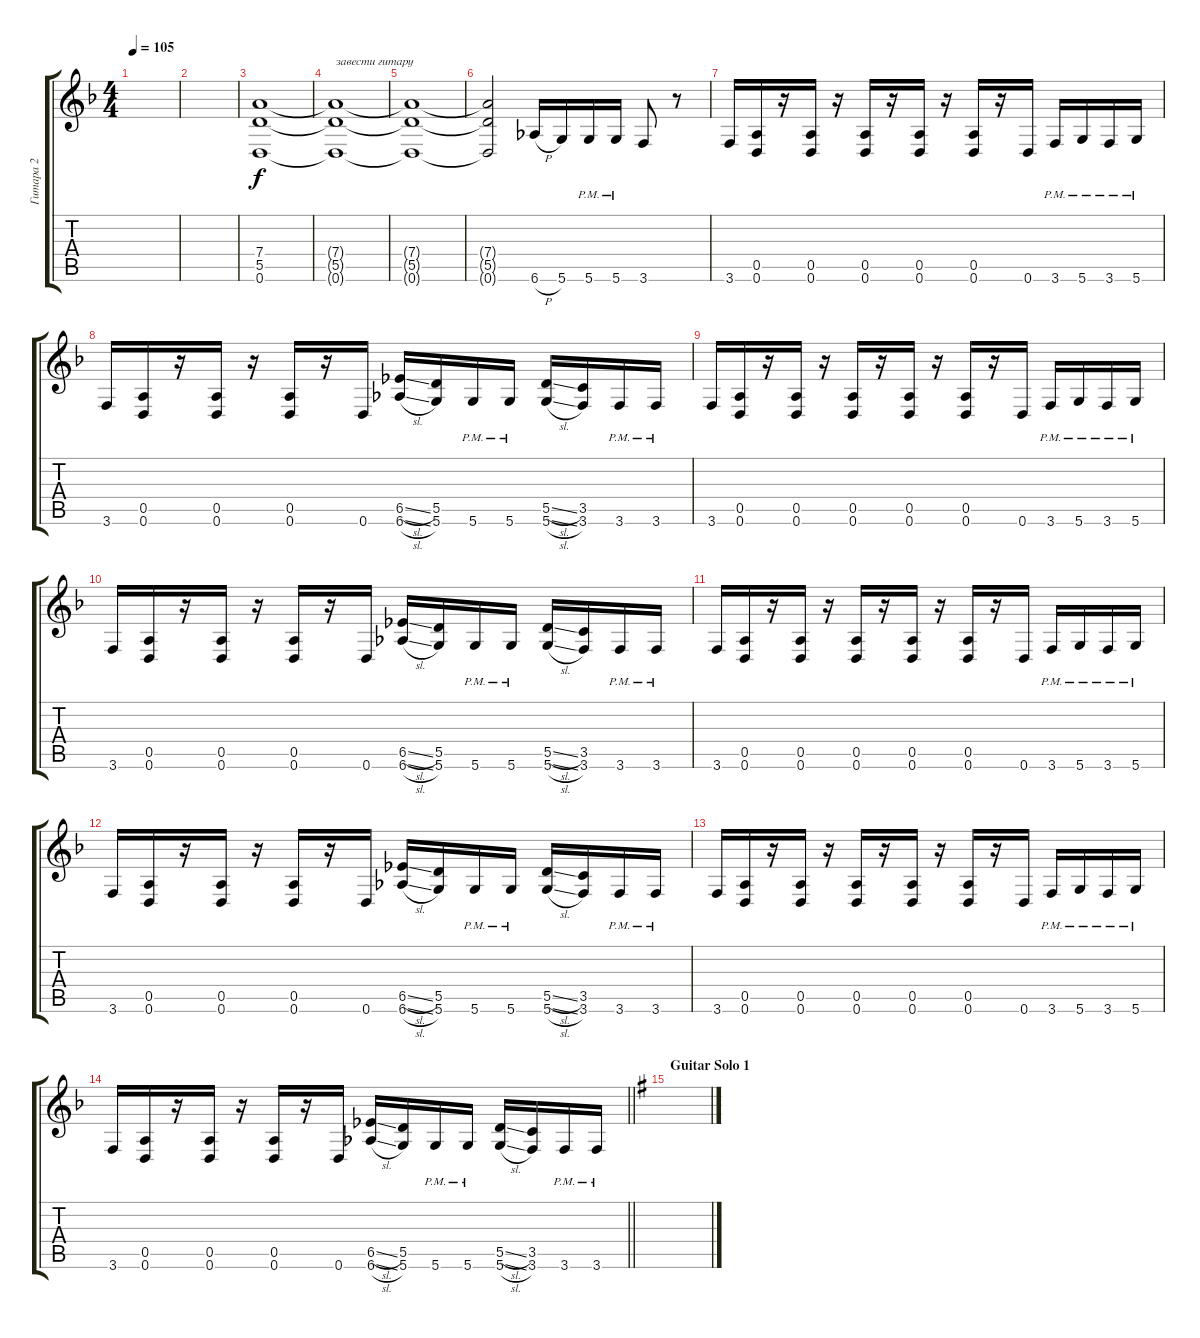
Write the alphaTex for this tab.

\track ("Гитара 2" "Гитара 2") {instrument distortionguitar}
\staff {score tabs}
\tuning (E4 B3 G3 D3 A2 D2) {hide}
\ts (4 4)
\tempo 105
\clef g2
\ks dminor
|
|
(7.4 5.5 0.6).1 |
(7.4{t} 5.5{t} 0.6{t}).1{txt "завести гитару"} |
(7.4{t} 5.5{t} 0.6{t}).1 |
(7.4{t} 5.5{t} 0.6{t}).2 6.6{h}.16 5.6.16 5.6{pm}.16 5.6{pm}.16 3.6.8 r.8 |
3.6.16 (0.5 0.6).16 r.16 (0.5 0.6).16 r.16 (0.5 0.6).16 r.16 (0.5 0.6).16 r.16 (0.5 0.6).16 r.16 0.6.16 3.6{pm}.16 5.6{pm}.16 3.6{pm}.16 5.6{pm}.16 |
3.6.16 (0.5 0.6).16 r.16 (0.5 0.6).16 r.16 (0.5 0.6).16 r.16 0.6.16 (6.5{sl} 6.6{sl}).16 (5.5 5.6).16 5.6{pm}.16 5.6{pm}.16 (5.5{sl} 5.6{sl}).16 (3.5 3.6).16 3.6{pm}.16 3.6{pm}.16 |
3.6.16 (0.5 0.6).16 r.16 (0.5 0.6).16 r.16 (0.5 0.6).16 r.16 (0.5 0.6).16 r.16 (0.5 0.6).16 r.16 0.6.16 3.6{pm}.16 5.6{pm}.16 3.6{pm}.16 5.6{pm}.16 |
3.6.16 (0.5 0.6).16 r.16 (0.5 0.6).16 r.16 (0.5 0.6).16 r.16 0.6.16 (6.5{sl} 6.6{sl}).16 (5.5 5.6).16 5.6{pm}.16 5.6{pm}.16 (5.5{sl} 5.6{sl}).16 (3.5 3.6).16 3.6{pm}.16 3.6{pm}.16 |
3.6.16 (0.5 0.6).16 r.16 (0.5 0.6).16 r.16 (0.5 0.6).16 r.16 (0.5 0.6).16 r.16 (0.5 0.6).16 r.16 0.6.16 3.6{pm}.16 5.6{pm}.16 3.6{pm}.16 5.6{pm}.16 |
3.6.16 (0.5 0.6).16 r.16 (0.5 0.6).16 r.16 (0.5 0.6).16 r.16 0.6.16 (6.5{sl} 6.6{sl}).16 (5.5 5.6).16 5.6{pm}.16 5.6{pm}.16 (5.5{sl} 5.6{sl}).16 (3.5 3.6).16 3.6{pm}.16 3.6{pm}.16 |
3.6.16 (0.5 0.6).16 r.16 (0.5 0.6).16 r.16 (0.5 0.6).16 r.16 (0.5 0.6).16 r.16 (0.5 0.6).16 r.16 0.6.16 3.6{pm}.16 5.6{pm}.16 3.6{pm}.16 5.6{pm}.16 |
\barLineRight lightlight
3.6.16 (0.5 0.6).16 r.16 (0.5 0.6).16 r.16 (0.5 0.6).16 r.16 0.6.16 (6.5{sl} 6.6{sl}).16 (5.5 5.6).16 5.6{pm}.16 5.6{pm}.16 (5.5{sl} 5.6{sl}).16 (3.5 3.6).16 3.6{pm}.16 3.6{pm}.16 |
\section ("" "Guitar Solo 1")
\ks eminor
